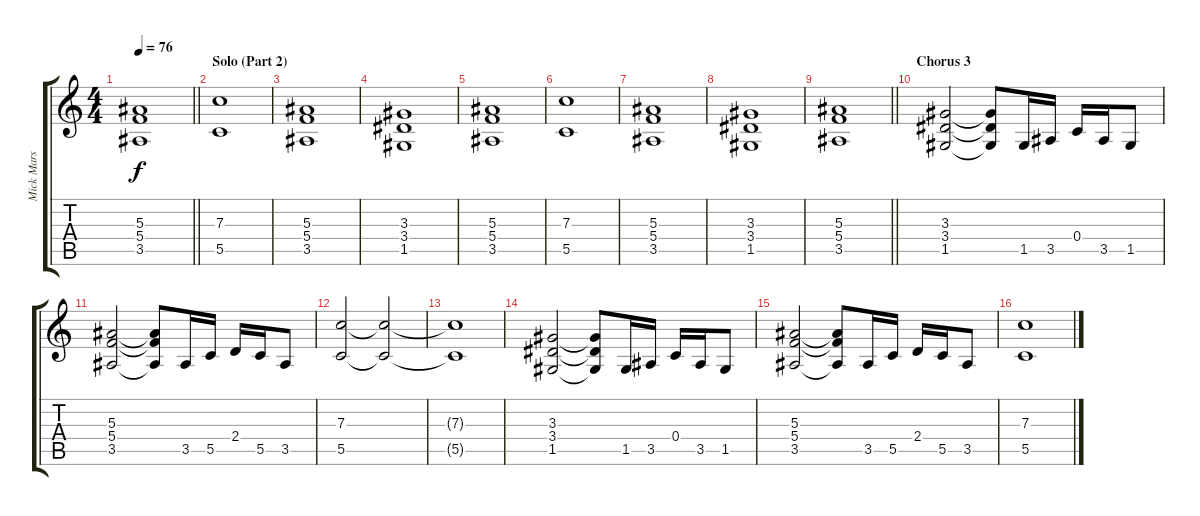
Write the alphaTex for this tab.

\track ("Mick Mars Rythm" "Mick Mars ") {instrument distortionguitar}
\staff {score tabs}
\tuning (D4 A3 F3 C3 G2 D2) {hide}
\ts (4 4)
\tempo 76
\clef g2
\barLineRight lightlight
\ks c
(5.3 5.4 3.5).1{dy f} |
\section ("" "Solo (Part 2)")
(7.3 5.5).1 |
(5.3 5.4 3.5).1 |
(3.3 3.4 1.5).1 |
(5.3 5.4 3.5).1 |
(7.3 5.5).1 |
(5.3 5.4 3.5).1 |
(3.3 3.4 1.5).1 |
\barLineRight lightlight
(5.3 5.4 3.5).1 |
\section ("" "Chorus 3")
(3.3 3.4 1.5).2 (3.3{t} 3.4{t} 1.5{t}).8 1.5.16 3.5.16 0.4.16 3.5.16 1.5.8 |
(5.3 5.4 3.5).2 (5.3{t} 5.4{t} 3.5{t}).8 3.5.16 5.5.16 2.4.16 5.5.16 3.5.8 |
(7.3 5.5).2 (7.3{t} 5.5{t}).2 |
(7.3{t} 5.5{t}).1 |
(3.3 3.4 1.5).2 (3.3{t} 3.4{t} 1.5{t}).8 1.5.16 3.5.16 0.4.16 3.5.16 1.5.8 |
(5.3 5.4 3.5).2 (5.3{t} 5.4{t} 3.5{t}).8 3.5.16 5.5.16 2.4.16 5.5.16 3.5.8 |
(7.3 5.5).1
